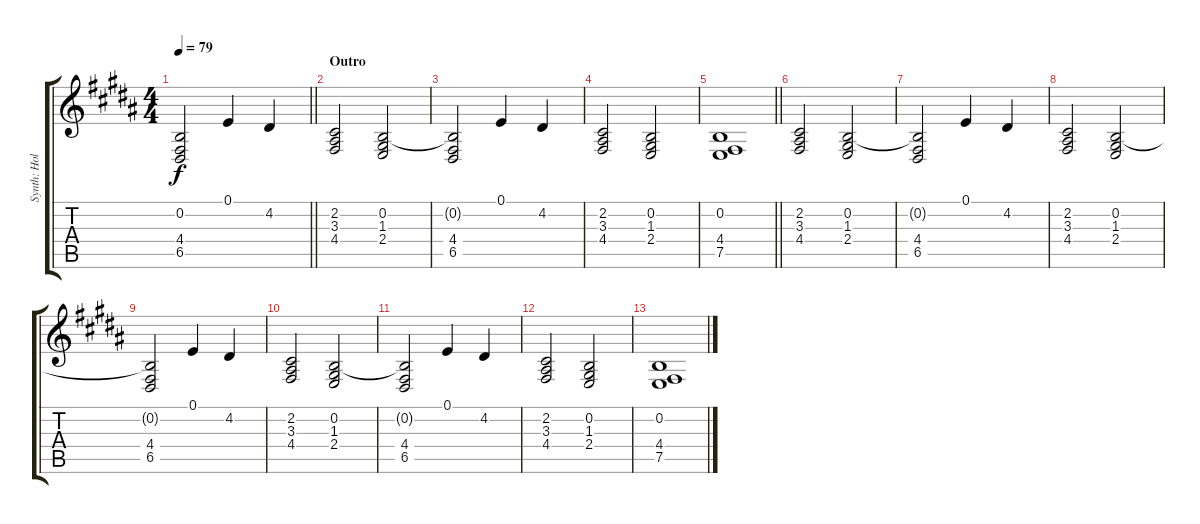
\track ("Synth: Holly" "Synth: Hol") {instrument pad1newage}
\staff {score tabs}
\tuning (E4 B3 G3 D3 A2 E2) {hide}
\ts (4 4)
\tempo 79
\clef g2
\barLineRight lightlight
\ks b
(0.2{t} 4.4 6.5).2{dy f} 0.1.4 4.2.4 |
\section ("" "Outro")
(2.2 3.3 4.4).2 (0.2 1.3 2.4).2 |
(0.2{t} 4.4 6.5).2 0.1.4 4.2.4 |
(2.2 3.3 4.4).2 (0.2 1.3 2.4).2 |
\barLineRight lightlight
(0.2 4.4 7.5).1 |
(2.2 3.3 4.4).2 (0.2 1.3 2.4).2 |
(0.2{t} 4.4 6.5).2 0.1.4 4.2.4 |
(2.2 3.3 4.4).2 (0.2 1.3 2.4).2 |
(0.2{t} 4.4 6.5).2 0.1.4 4.2.4 |
(2.2 3.3 4.4).2 (0.2 1.3 2.4).2 |
(0.2{t} 4.4 6.5).2 0.1.4 4.2.4 |
(2.2 3.3 4.4).2 (0.2 1.3 2.4).2 |
(0.2 4.4 7.5).1
